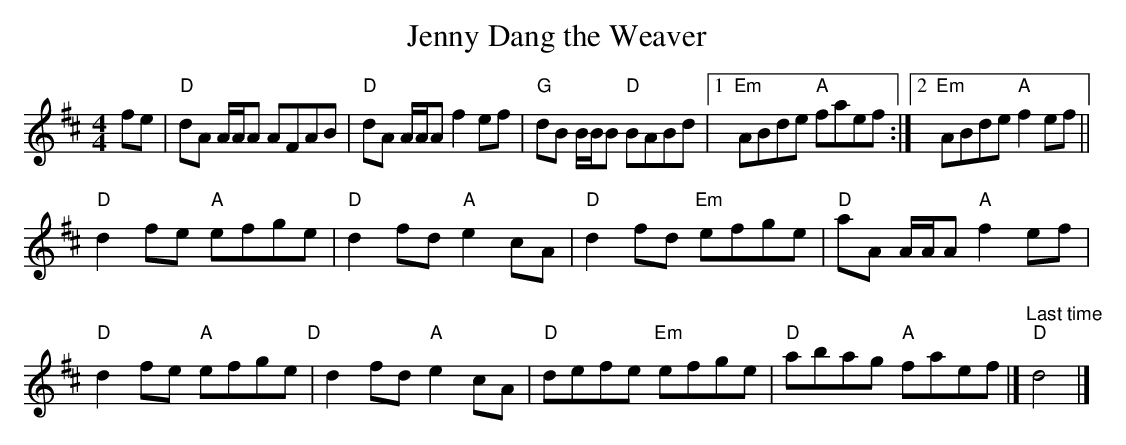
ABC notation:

X:1
T:Jenny Dang the Weaver
M:4/4
L:1/8
K:D
fe|\
"D"dA A/A/A AFAB|"D"dA A/A/A f2ef|"G"dB B/B/B "D"BABd |1 "Em"ABde "A"faef:|2 "Em"ABde "A"f2ef||
"D"d2fe "A"efge|"D"d2fd "A"e2cA|"D"d2fd "Em"efge|"D"aA A/A/A "A"f2ef|
"D"d2fe "A"efge"D"|d2fd "A"e2cA|"D"defe "Em"efge|"D"abag "A"faef|]"Last time" "D"d4|]
